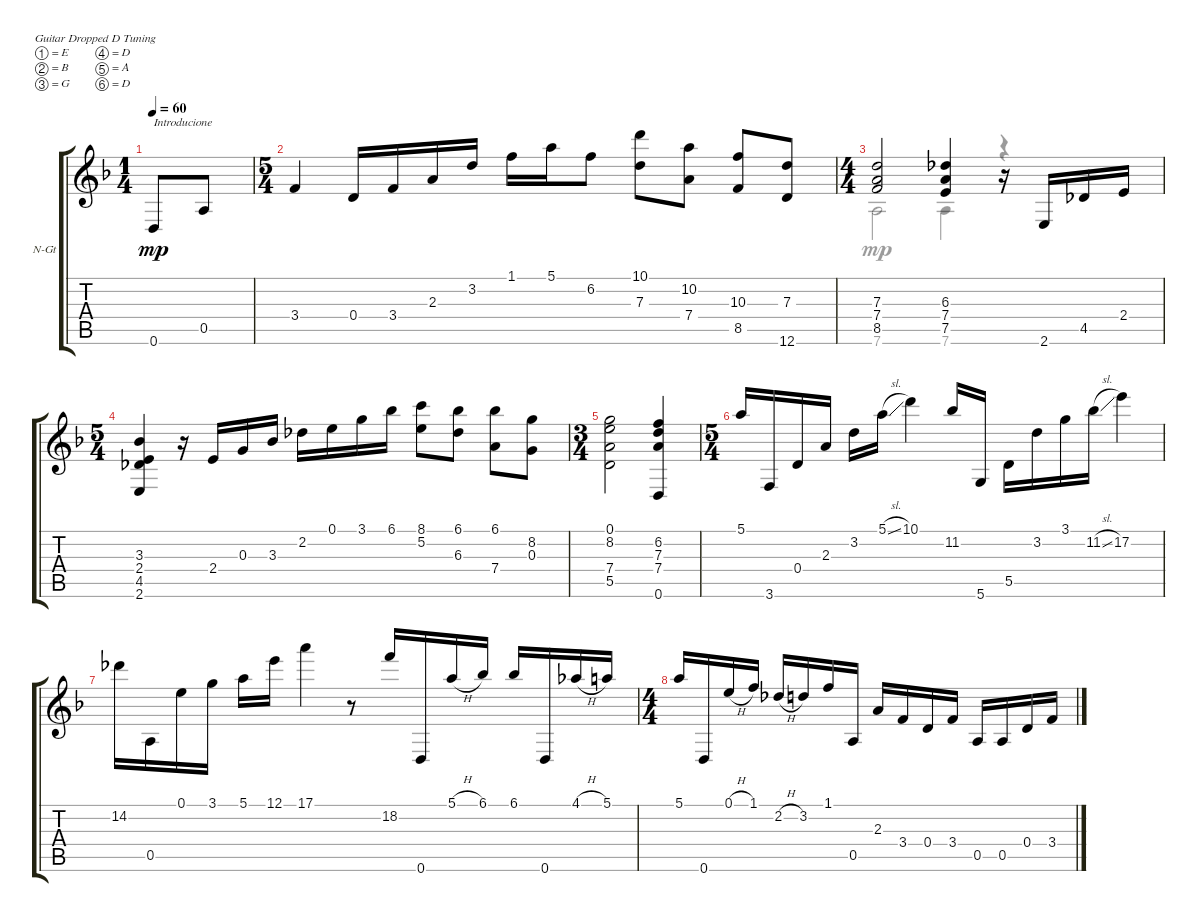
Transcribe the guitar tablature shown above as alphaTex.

\defaultSystemsLayout 4
\bracketExtendMode groupsimilarinstruments
\firstSystemTrackNameOrientation horizontal
\otherSystemsTrackNameOrientation horizontal
\track ("Nylon Guitar" "N-Gt") {instrument acousticguitarnylon}
\staff {score tabs}
\tuning (E4 B3 G3 D3 A2 D2)
\voice
\ts (1 4)
\tempo 60
\clef g2
\ks f
0.6.8{txt "Introducione" dy mp instrument acousticguitarnylon} 0.5.8 |
\ts (5 4)
3.4.4 0.4.16 3.4.16 2.3.16 3.2.16 1.1.16 5.1.16 6.2.8 (10.1 7.3).8 (7.4 10.2).8 (10.3 8.5).8 (12.6 7.3).8 |
\ts (4 4)
(7.3 7.4 8.5).2 (7.5 7.4 6.3).4 r.16 2.6.16 4.5.16 2.4.16 |
\ts (5 4)
(3.3 2.4 4.5 2.6).4 r.16 2.4.16 0.3.16 3.3.16 2.2.16 0.1.16 3.1.16 6.1.16 (8.1 5.2).8 (6.3 6.1).8 (7.4 6.1).8 (8.2 0.3).8 |
\ts (3 4)
(8.2 0.1 7.4 5.5).2 (7.4 7.3 6.2 0.6).4 |
\ts (5 4)
5.1.16 3.6.16 0.4.16 2.3.16 3.2.16 5.1{sl}.16 10.1.4 11.2.16 5.6.16 5.5.16 3.2.16 3.1.16 11.2{sl}.16 17.2.4 |
14.2.16 0.5.16 0.1.16 3.1.16 5.1.16 12.1.16 17.1.4 r.8 18.2.16 0.6.16 5.1{h}.16 6.1.16 6.1.16 0.6.16 4.1{h}.16 5.1.16 |
\ts (4 4)
5.1.16 0.6.16 0.1{h}.16 1.1.16 2.2{h}.16 3.2.16 1.1.16 0.5.16 2.3.16 3.4.16 0.4.16 3.4.16 0.5.16 0.5.16 0.4.16 3.4.16
\voice
\clef g2
\ottava regular
\simile none
\ks f
|
|
7.6.2 7.6.4 r.4 |
|
|
|
|
